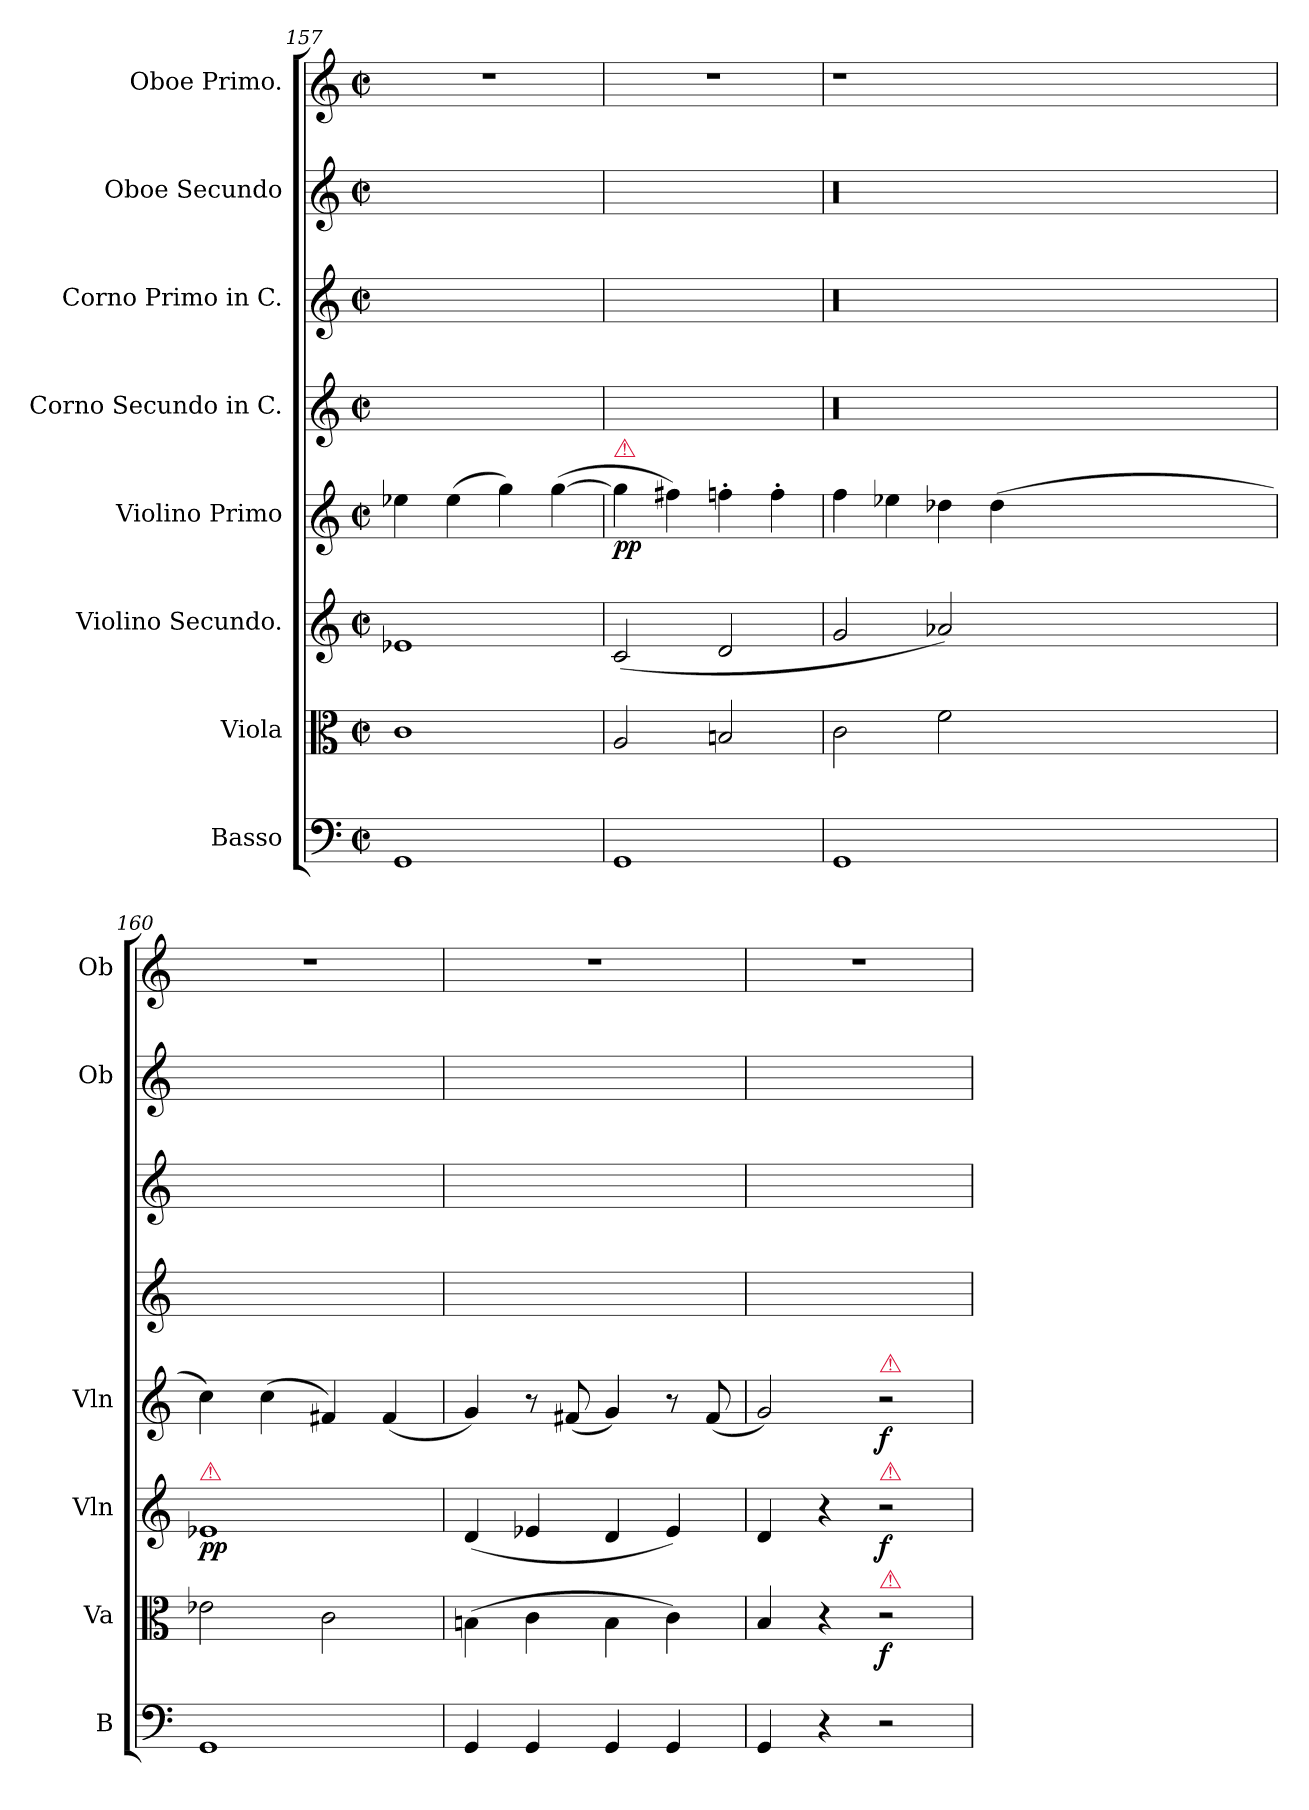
**kern	**kern	**dynam	**kern	**dynam	**kern	**dynam	**kern	**kern	**kern	**kern
*part8	*part7	*part7	*part6	*part6	*part5	*part5	*part4	*part3	*part2	*part1
*staff8	*staff7	*staff7	*staff6	*staff6	*staff5	*staff5	*staff4	*staff3	*staff2	*staff1
*I"Basso	*I"Viola	*	*I"Violino Secundo.	*	*I"Violino Primo	*	*I"Corno Secundo in C.	*I"Corno Primo in C.	*I"Oboe Secundo	*I"Oboe Primo.
*I'B	*I'Va	*	*I'Vln	*	*I'Vln	*	*	*	*I'Ob	*I'Ob
*clefF4	*clefC3	*	*clefG2	*	*clefG2	*	*clefG2	*clefG2	*clefG2	*clefG2
*k[]	*k[]	*	*k[]	*	*k[]	*	*k[]	*k[]	*k[]	*k[]
*C:	*C:	*	*C:	*	*C:	*	*C:	*C:	*C:	*C:
*M2/2	*M2/2	*	*M2/2	*	*M2/2	*	*M2/2	*M2/2	*M2/2	*M2/2
*met(c|)	*met(c|)	*	*met(c|)	*	*met(c|)	*	*met(c|)	*met(c|)	*met(c|)	*met(c|)
=157	=157	=157	=157	=157	=157	=157	=157	=157	=157	=157
1GG	1c	.	1e-X	.	4ee-X\	.	1ryy	1ryy	1ryy	1r
.	.	.	.	.	(4ee-\	.	.	.	.	.
.	.	.	.	.	4gg\)	.	.	.	.	.
.	.	.	.	.	([4gg\	.	.	.	.	.
=158	=158	=158	=158	=158	=158	=158	=158	=158	=158	=158
!	!	!	!	!	!LO:TX:a:color=crimson:t=⚠	!	!	!	!	!
1GG	2A/	.	(2c/	.	4gg\]	pp	1ryy	1ryy	1ryy	1r
.	.	.	.	.	4ff#X\)	.	.	.	.	.
.	2Bn/	.	2d/	.	4ffn'\	.	.	.	.	.
.	.	.	.	.	4ff'\	.	.	.	.	.
=159	=159	=159	=159	=159	=159	=159	=159	=159	=159	=159
1GG	2c\	.	2g/	.	4ff\	.	00r	00r	00r	1r
.	.	.	.	.	4ee-X\	.	.	.	.	.
.	2f\	.	2a-X/)	.	4dd-X\	.	.	.	.	.
.	.	.	.	.	(4dd-\	.	.	.	.	.
0.ryy	0.ryy	.	0.ryy	.	0.ryy	.	.	.	.	0.ryy
=160	=160	=160	=160	=160	=160	=160	=160	=160	=160	=160
!	!	!	!LO:TX:a:color=crimson:t=⚠	!	!	!	!	!	!	!
1GG	2e-X\	.	1e-X	pp	4cc\)	.	1ryy	1ryy	1ryy	1r
.	.	.	.	.	(4cc\	.	.	.	.	.
.	2c\	.	.	.	4f#X/)	.	.	.	.	.
.	.	.	.	.	(4f#/	.	.	.	.	.
=161	=161	=161	=161	=161	=161	=161	=161	=161	=161	=161
4GG/	(4Bn\	.	(4d/	.	4g/)	.	1ryy	1ryy	1ryy	1r
4GG/	4c\	.	4e-X/	.	8r	.	.	.	.	.
.	.	.	.	.	(8f#X/	.	.	.	.	.
4GG/	4B\	.	4d/	.	4g/)	.	.	.	.	.
4GG/	4c\)	.	4e-/)	.	8r	.	.	.	.	.
.	.	.	.	.	(8f#/	.	.	.	.	.
=162	=162	=162	=162	=162	=162	=162	=162	=162	=162	=162
4GG/	4B/	.	4d/	.	2g/)	.	1ryy	1ryy	1ryy	1r
4r	4r	.	4r	.	.	.	.	.	.	.
!	!	!	!	!	!LO:TX:a:color=crimson:t=⚠	!	!	!	!	!
!	!	!	!LO:TX:a:color=crimson:t=⚠	!	!	!	!	!	!	!
!	!LO:TX:a:color=crimson:t=⚠	!	!	!	!	!	!	!	!	!
2r	2r	f	2r	f	2r	f	.	.	.	.
=	=	=	=	=	=	=	=	=	=	=
*-	*-	*-	*-	*-	*-	*-	*-	*-	*-	*-
